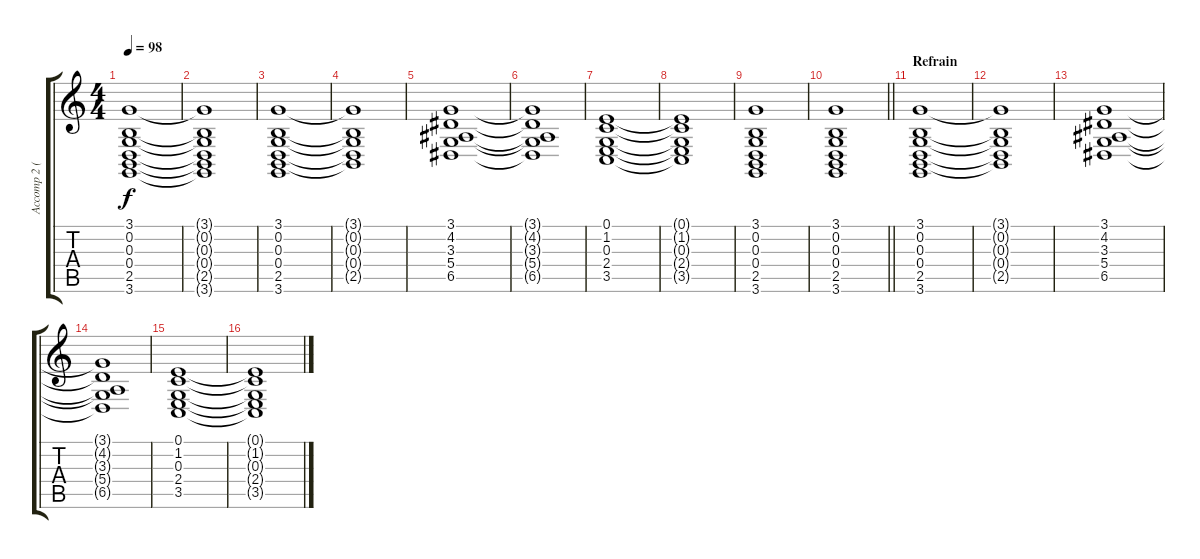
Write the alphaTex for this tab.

\track ("Accomp 2 (SynthStr2)" "Accomp 2 (") {instrument synthstrings2}
\staff {score tabs}
\tuning (E4 B3 G3 D3 A2 E2) {hide}
\ts (4 4)
\tempo 98
\clef g2
\ks c
(3.1 0.2 0.3 0.4 2.5 3.6).1{dy f} |
(3.1{t} 0.2{t} 0.3{t} 0.4{t} 2.5{t} 3.6{t}).1 |
(3.1 0.2 0.3 0.4 2.5 3.6).1 |
(3.1{t} 0.2{t} 0.3{t} 0.4{t} 2.5{t}).1 |
(3.1 4.2 3.3 5.4 6.5).1 |
(3.1{t} 4.2{t} 3.3{t} 5.4{t} 6.5{t}).1 |
(0.1 1.2 0.3 2.4 3.5).1 |
(0.1{t} 1.2{t} 0.3{t} 2.4{t} 3.5{t}).1 |
(3.1 0.2 0.3 0.4 2.5 3.6).1 |
\barLineRight lightlight
(3.1 0.2 0.3 0.4 2.5 3.6).1 |
\section ("" "Refrain")
(3.1 0.2 0.3 0.4 2.5 3.6).1 |
(3.1{t} 0.2{t} 0.3{t} 0.4{t} 2.5{t}).1 |
(3.1 4.2 3.3 5.4 6.5).1 |
(3.1{t} 4.2{t} 3.3{t} 5.4{t} 6.5{t}).1 |
(0.1 1.2 0.3 2.4 3.5).1 |
(0.1{t} 1.2{t} 0.3{t} 2.4{t} 3.5{t}).1
